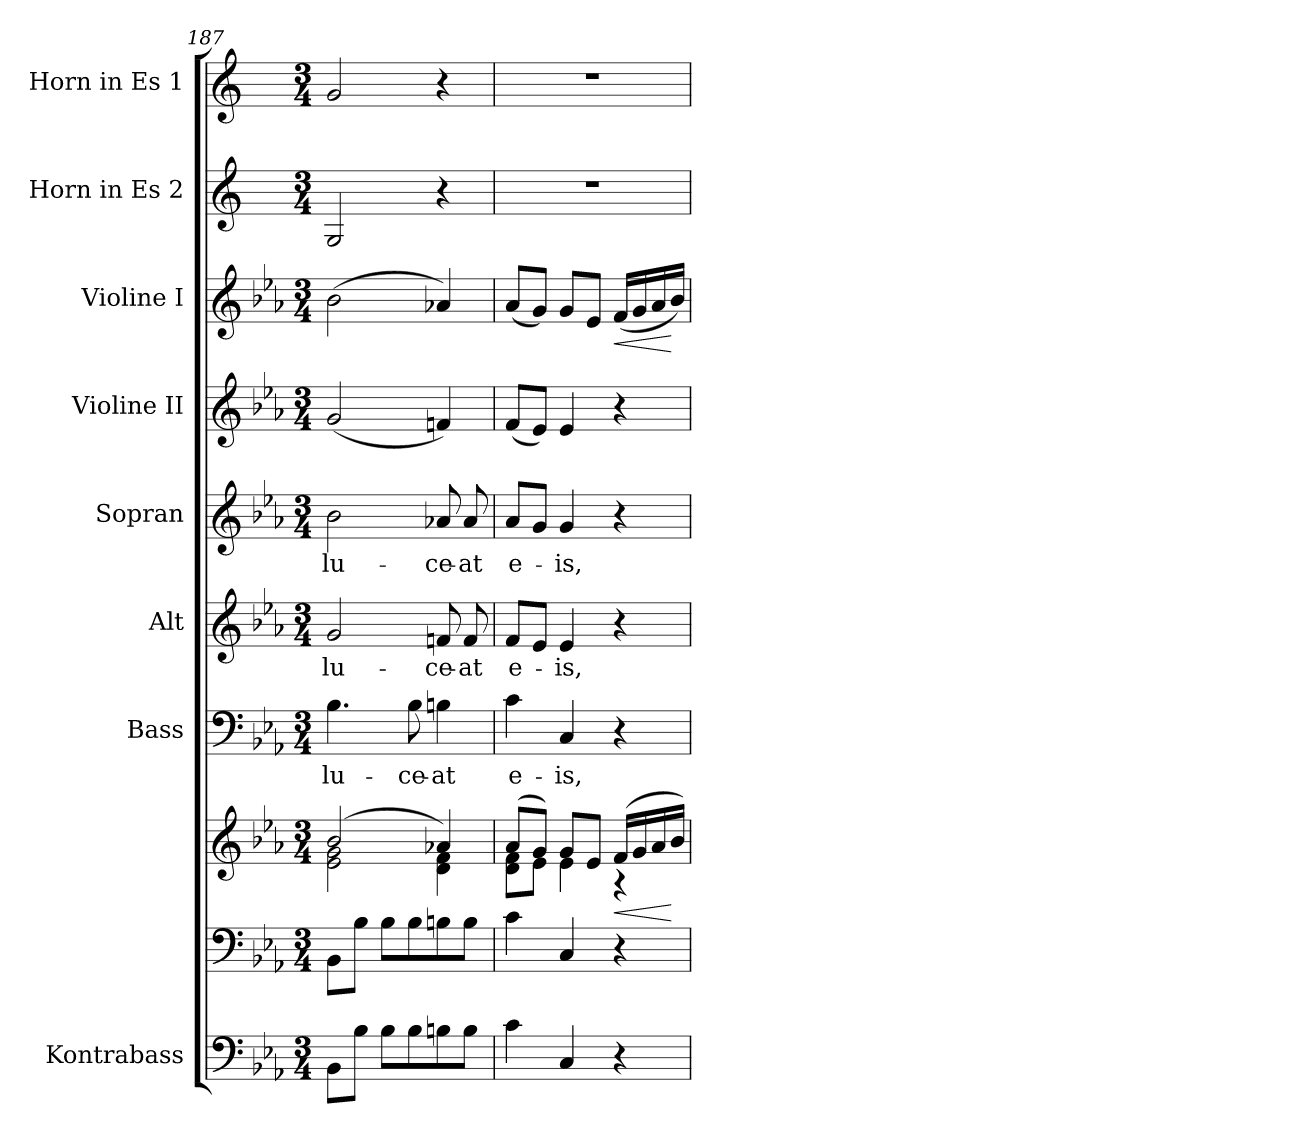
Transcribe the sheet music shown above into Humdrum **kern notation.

**kern	**kern	**kern	**dynam	**kern	**text	**kern	**text	**kern	**text	**kern	**kern	**dynam	**kern	**kern
*part9	*part8	*part8	*part8	*part7	*part7	*part6	*part6	*part5	*part5	*part4	*part3	*part3	*part2	*part1
*staff10	*staff9	*staff8	*staff8/9	*staff7	*staff7	*staff6	*staff6	*staff5	*staff5	*staff4	*staff3	*staff3	*staff2	*staff1
*I"Kontrabass	*	*	*	*I"Bass	*	*I"Alt	*	*I"Sopran	*	*I"Violine II	*I"Violine I	*	*I"Horn in Es 2	*I"Horn in Es 1
*I'Kb.	*	*	*	*I'B.	*	*I'A.	*	*I'S.	*	*I'Vl. II	*I'Vl. I	*	*	*
*clefF4	*clefF4	*clefG2	*	*clefF4	*	*clefG2	*	*clefG2	*	*clefG2	*clefG2	*	*clefG2	*clefG2
*ITrd7c12	*	*	*	*	*	*	*	*	*	*	*	*	*ITrd5c9	*ITrd5c9
*k[b-e-a-]	*k[b-e-a-]	*k[b-e-a-]	*	*k[b-e-a-]	*	*k[b-e-a-]	*	*k[b-e-a-]	*	*k[b-e-a-]	*k[b-e-a-]	*	*k[b-e-a-]	*k[b-e-a-]
*E-:	*E-:	*E-:	*	*E-:	*	*E-:	*	*E-:	*	*E-:	*E-:	*	*E-:	*E-:
*M3/4	*M3/4	*M3/4	*	*M3/4	*	*M3/4	*	*M3/4	*	*M3/4	*M3/4	*	*M3/4	*M3/4
=187	=187	=187	=187	=187	=187	=187	=187	=187	=187	=187	=187	=187	=187	=187
*	*	*^	*	*	*	*	*	*	*	*	*	*	*	*
!	!	!	!	!	!	!LO:LY:b	!	!LO:LY:b	!	!LO:LY:b	!	!	!	!	!
8BBB-\L	8BB-\L	(2b-/	2e-\ 2g\	.	4.B-\	lu-	2g/	lu-	2b-\	lu-	(<2g/	(>2b-\	.	2BB-/	2B-/
8BB-\J	8B-\J	.	.	.	.	.	.	.	.	.	.	.	.	.	.
8BB-\L	8B-\L	.	.	.	.	.	.	.	.	.	.	.	.	.	.
!	!	!	!	!	!	!LO:LY:b	!	!	!	!	!	!	!	!	!
8BB-\	8B-\	.	.	.	8B-\	-ce-	.	.	.	.	.	.	.	.	.
!	!	!	!	!	!	!LO:LY:b	!	!LO:LY:b	!	!LO:LY:b	!	!	!	!	!
8BBn\	8Bn\	4a-X/)	4d\ 4f\	.	4Bn\	-at	8fn/	-ce-	8a-X/	-ce-	4fn/)	4a-X/)	.	4r	4r
!	!	!	!	!	!	!	!	!LO:LY:b	!	!LO:LY:b	!	!	!	!	!
8BB\J	8B\J	.	.	.	.	.	8f/	-at	8a-/	-at	.	.	.	.	.
=188	=188	=188	=188	=188	=188	=188	=188	=188	=188	=188	=188	=188	=188	=188	=188
!	!	!	!	!	!	!LO:LY:b	!	!LO:LY:b	!	!LO:LY:b	!	!	!	!	!
4C\	4c\	(>8a-/L	8d\ 8f\L	.	4c\	e-	8f/L	e-	8a-/L	e-	(<8f/L	(<8a-/L	.	2.r	2.r
.	.	8g/J)	8e-\J	.	.	.	8e-/J	.	8g/J	.	8e-/J)	8g/J)	.	.	.
!	!	!	!	!	!	!LO:LY:b	!	!LO:LY:b	!	!LO:LY:b	!	!	!	!	!
4CC/	4C/	8g/L	4e-\	.	4C/	-is,	4e-/	-is,	4g/	-is,	4e-/	8g/L	.	.	.
.	.	8e-/J	.	.	.	.	.	.	.	.	.	8e-/J	.	.	.
!	!	!	!	!LO:HP:b	!	!	!	!	!	!	!	!	!LO:HP:b	!	!
4r	4r	(>16f/LL	4rA	<	4r	.	4r	.	4r	.	4r	(<16f/LL	<	.	.
.	.	16g/	.	.	.	.	.	.	.	.	.	16g/	.	.	.
.	.	16a-/	.	.	.	.	.	.	.	.	.	16a-/	.	.	.
.	.	16b-/JJ)	.	[	.	.	.	.	.	.	.	16b-/JJ)	[	.	.
*	*	*v	*v	*	*	*	*	*	*	*	*	*	*	*	*
=	=	=	=	=	=	=	=	=	=	=	=	=	=	=
*-	*-	*-	*-	*-	*-	*-	*-	*-	*-	*-	*-	*-	*-	*-
